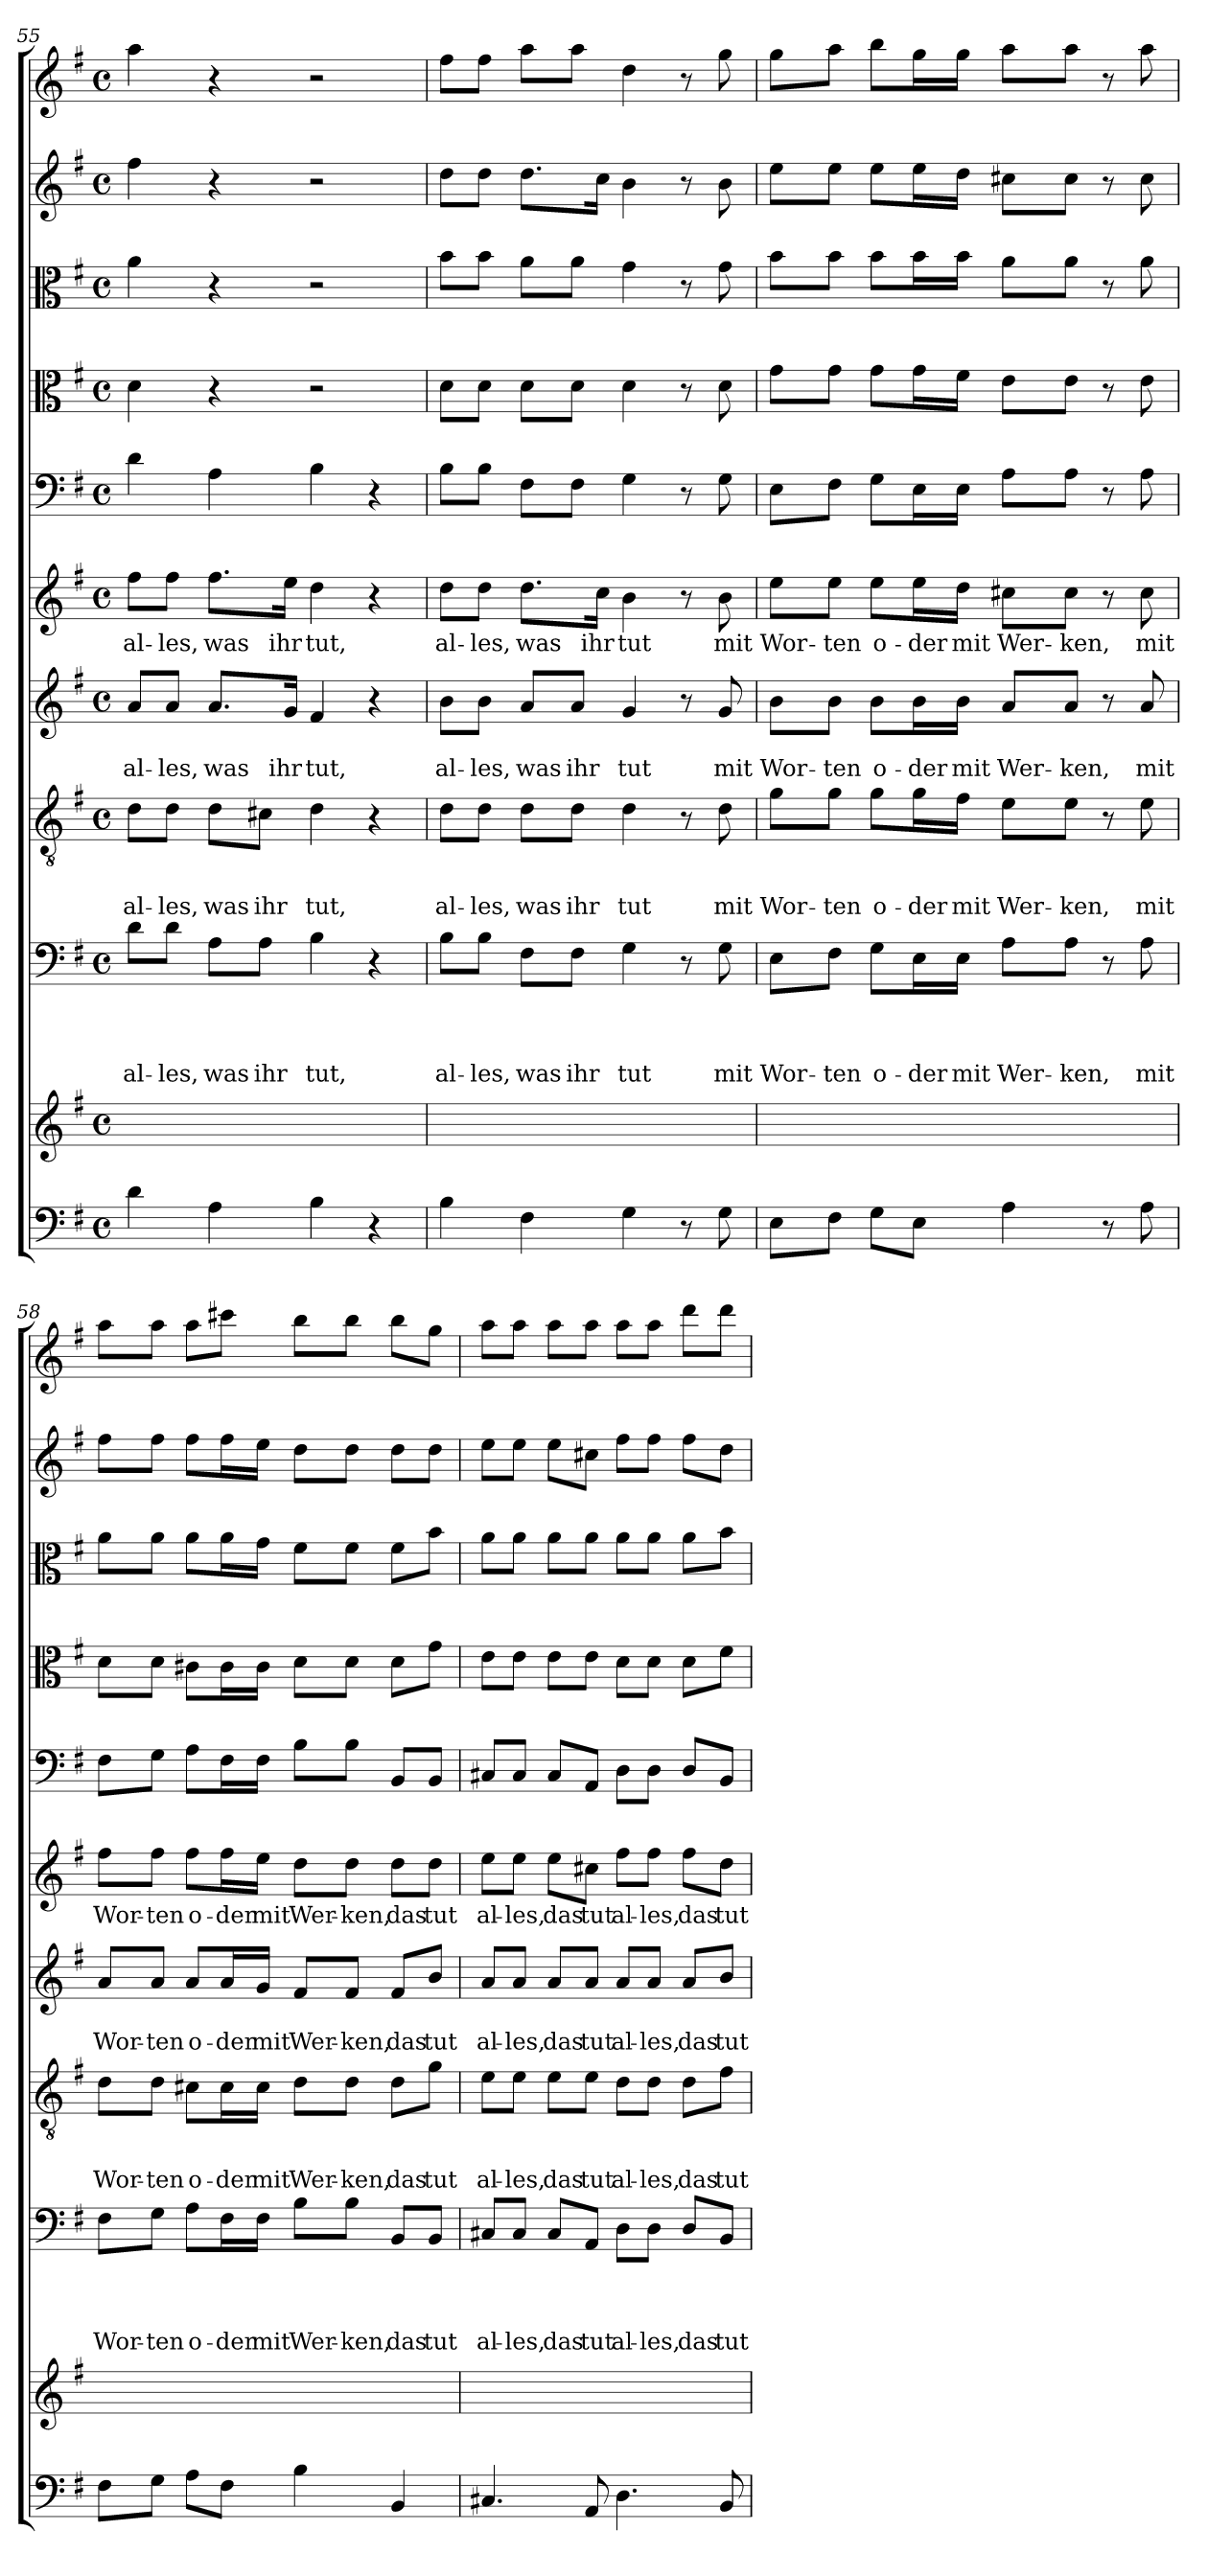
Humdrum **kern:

**kern	**kern	**kern	**text	**text	**text	**text	**kern	**text	**text	**text	**kern	**text	**text	**kern	**text	**kern	**kern	**kern	**kern	**kern
*part11	*part10	*part9	*part9	*part9	*part9	*part9	*part8	*part8	*part8	*part8	*part7	*part7	*part7	*part6	*part6	*part5	*part4	*part3	*part2	*part1
*staff11	*staff10	*staff9	*staff9	*staff9	*staff9	*staff9	*staff8	*staff8	*staff8	*staff8	*staff7	*staff7	*staff7	*staff6	*staff6	*staff5	*staff4	*staff3	*staff2	*staff1
*clefF4	*clefG2	*clefF4	*	*	*	*	*clefGv2	*	*	*	*clefG2	*	*	*clefG2	*	*clefF4	*clefC3	*clefC3	*clefG2	*clefG2
*k[f#]	*k[f#]	*k[f#]	*	*	*	*	*k[f#]	*	*	*	*k[f#]	*	*	*k[f#]	*	*k[f#]	*k[f#]	*k[f#]	*k[f#]	*k[f#]
*G:	*G:	*G:	*	*	*	*	*G:	*	*	*	*G:	*	*	*G:	*	*G:	*G:	*G:	*G:	*G:
*M4/4	*M4/4	*M4/4	*	*	*	*	*M4/4	*	*	*	*M4/4	*	*	*M4/4	*	*M4/4	*M4/4	*M4/4	*M4/4	*M4/4
*met(c)	*met(c)	*met(c)	*	*	*	*	*met(c)	*	*	*	*met(c)	*	*	*met(c)	*	*met(c)	*met(c)	*met(c)	*met(c)	*met(c)
=55	=55	=55	=55	=55	=55	=55	=55	=55	=55	=55	=55	=55	=55	=55	=55	=55	=55	=55	=55	=55
!	!	!	!	!	!	!LO:LY:b	!	!	!	!LO:LY:b	!	!	!LO:LY:b	!	!LO:LY:b	!	!	!	!	!
4d\	1ryy	8d\L	.	.	.	al-	8d\L	.	.	al-	8a/L	.	al-	8ff#\L	al-	4d\	4d\	4a\	4ff#\	4aa\
!	!	!	!	!	!	!LO:LY:b	!	!	!	!LO:LY:b	!	!	!LO:LY:b	!	!LO:LY:b	!	!	!	!	!
.	.	8d\J	.	.	.	-les,	8d\J	.	.	-les,	8a/J	.	-les,	8ff#\J	-les,	.	.	.	.	.
!	!	!	!	!	!	!LO:LY:b	!	!	!	!LO:LY:b	!	!	!LO:LY:b	!	!LO:LY:b	!	!	!	!	!
4A\	.	8A\L	.	.	.	was	8d\L	.	.	was	8.a/L	.	was	8.ff#\L	was	4A\	4r	4r	4r	4r
!	!	!	!	!	!	!LO:LY:b	!	!	!	!LO:LY:b	!	!	!	!	!	!	!	!	!	!
.	.	8A\J	.	.	.	ihr	8c#X\J	.	.	ihr	.	.	.	.	.	.	.	.	.	.
!	!	!	!	!	!	!	!	!	!	!	!	!	!LO:LY:b	!	!LO:LY:b	!	!	!	!	!
.	.	.	.	.	.	.	.	.	.	.	16g/Jk	.	ihr	16ee\Jk	ihr	.	.	.	.	.
!	!	!	!	!	!	!LO:LY:b	!	!	!	!LO:LY:b	!	!	!LO:LY:b	!	!LO:LY:b	!	!	!	!	!
4B\	.	4B\	.	.	.	tut,	4d\	.	.	tut,	4f#/	.	tut,	4dd\	tut,	4B\	2r	2r	2r	2r
4r	.	4r	.	.	.	.	4r	.	.	.	4r	.	.	4r	.	4r	.	.	.	.
=56	=56	=56	=56	=56	=56	=56	=56	=56	=56	=56	=56	=56	=56	=56	=56	=56	=56	=56	=56	=56
!	!	!	!	!	!	!LO:LY:b	!	!	!	!LO:LY:b	!	!	!LO:LY:b	!	!LO:LY:b	!	!	!	!	!
4B\	1ryy	8B\L	.	.	.	al-	8d\L	.	.	al-	8b\L	.	al-	8dd\L	al-	8B\L	8d\L	8b\L	8dd\L	8ff#\L
!	!	!	!	!	!	!LO:LY:b	!	!	!	!LO:LY:b	!	!	!LO:LY:b	!	!LO:LY:b	!	!	!	!	!
.	.	8B\J	.	.	.	-les,	8d\J	.	.	-les,	8b\J	.	-les,	8dd\J	-les,	8B\J	8d\J	8b\J	8dd\J	8ff#\J
!	!	!	!	!	!	!LO:LY:b	!	!	!	!LO:LY:b	!	!	!LO:LY:b	!	!LO:LY:b	!	!	!	!	!
4F#\	.	8F#\L	.	.	.	was	8d\L	.	.	was	8a/L	.	was	8.dd\L	was	8F#\L	8d\L	8a\L	8.dd\L	8aa\L
!	!	!	!	!	!	!LO:LY:b	!	!	!	!LO:LY:b	!	!	!LO:LY:b	!	!	!	!	!	!	!
.	.	8F#\J	.	.	.	ihr	8d\J	.	.	ihr	8a/J	.	ihr	.	.	8F#\J	8d\J	8a\J	.	8aa\J
!	!	!	!	!	!	!	!	!	!	!	!	!	!	!	!LO:LY:b	!	!	!	!	!
.	.	.	.	.	.	.	.	.	.	.	.	.	.	16cc\Jk	ihr	.	.	.	16cc\Jk	.
!	!	!	!	!	!	!LO:LY:b	!	!	!	!LO:LY:b	!	!	!LO:LY:b	!	!LO:LY:b	!	!	!	!	!
4G\	.	4G\	.	.	.	tut	4d\	.	.	tut	4g/	.	tut	4b\	tut	4G\	4d\	4g\	4b\	4dd\
8r	.	8r	.	.	.	.	8r	.	.	.	8r	.	.	8r	.	8r	8r	8r	8r	8r
!	!	!	!	!	!	!LO:LY:b	!	!	!	!LO:LY:b	!	!	!LO:LY:b	!	!LO:LY:b	!	!	!	!	!
8G\	.	8G\	.	.	.	mit	8d\	.	.	mit	8g/	.	mit	8b\	mit	8G\	8d\	8g\	8b\	8gg\
=57	=57	=57	=57	=57	=57	=57	=57	=57	=57	=57	=57	=57	=57	=57	=57	=57	=57	=57	=57	=57
!	!	!	!	!	!	!LO:LY:b	!	!	!	!LO:LY:b	!	!	!LO:LY:b	!	!LO:LY:b	!	!	!	!	!
8E\L	1ryy	8E\L	.	.	.	Wor-	8g\L	.	.	Wor-	8b\L	.	Wor-	8ee\L	Wor-	8E\L	8g\L	8b\L	8ee\L	8gg\L
!	!	!	!	!	!	!LO:LY:b	!	!	!	!LO:LY:b	!	!	!LO:LY:b	!	!LO:LY:b	!	!	!	!	!
8F#\J	.	8F#\J	.	.	.	-ten	8g\J	.	.	-ten	8b\J	.	-ten	8ee\J	-ten	8F#\J	8g\J	8b\J	8ee\J	8aa\J
!	!	!	!	!	!	!LO:LY:b	!	!	!	!LO:LY:b	!	!	!LO:LY:b	!	!LO:LY:b	!	!	!	!	!
8G\L	.	8G\L	.	.	.	o-	8g\L	.	.	o-	8b\L	.	o-	8ee\L	o-	8G\L	8g\L	8b\L	8ee\L	8bb\L
!	!	!	!	!	!	!LO:LY:b	!	!	!	!LO:LY:b	!	!	!LO:LY:b	!	!LO:LY:b	!	!	!	!	!
8E\J	.	16E\L	.	.	.	-der	16g\L	.	.	-der	16b\L	.	-der	16ee\L	-der	16E\L	16g\L	16b\L	16ee\L	16gg\L
!	!	!	!	!	!	!LO:LY:b	!	!	!	!LO:LY:b	!	!	!LO:LY:b	!	!LO:LY:b	!	!	!	!	!
.	.	16E\JJ	.	.	.	mit	16f#\JJ	.	.	mit	16b\JJ	.	mit	16dd\JJ	mit	16E\JJ	16f#\JJ	16b\JJ	16dd\JJ	16gg\JJ
!	!	!	!	!	!	!LO:LY:b	!	!	!	!LO:LY:b	!	!	!LO:LY:b	!	!LO:LY:b	!	!	!	!	!
4A\	.	8A\L	.	.	.	Wer-	8e\L	.	.	Wer-	8a/L	.	Wer-	8cc#X\L	Wer-	8A\L	8e\L	8a\L	8cc#X\L	8aa\L
!	!	!	!	!	!	!LO:LY:b	!	!	!	!LO:LY:b	!	!	!LO:LY:b	!	!LO:LY:b	!	!	!	!	!
.	.	8A\J	.	.	.	-ken,	8e\J	.	.	-ken,	8a/J	.	-ken,	8cc#\J	-ken,	8A\J	8e\J	8a\J	8cc#\J	8aa\J
8r	.	8r	.	.	.	.	8r	.	.	.	8r	.	.	8r	.	8r	8r	8r	8r	8r
!	!	!	!	!	!	!LO:LY:b	!	!	!	!LO:LY:b	!	!	!LO:LY:b	!	!LO:LY:b	!	!	!	!	!
8A\	.	8A\	.	.	.	mit	8e\	.	.	mit	8a/	.	mit	8cc#\	mit	8A\	8e\	8a\	8cc#\	8aa\
=58	=58	=58	=58	=58	=58	=58	=58	=58	=58	=58	=58	=58	=58	=58	=58	=58	=58	=58	=58	=58
!	!	!	!	!	!	!LO:LY:b	!	!	!	!LO:LY:b	!	!	!LO:LY:b	!	!LO:LY:b	!	!	!	!	!
8F#\L	1ryy	8F#\L	.	.	.	Wor-	8d\L	.	.	Wor-	8a/L	.	Wor-	8ff#\L	Wor-	8F#\L	8d\L	8a\L	8ff#\L	8aa\L
!	!	!	!	!	!	!LO:LY:b	!	!	!	!LO:LY:b	!	!	!LO:LY:b	!	!LO:LY:b	!	!	!	!	!
8G\J	.	8G\J	.	.	.	-ten	8d\J	.	.	-ten	8a/J	.	-ten	8ff#\J	-ten	8G\J	8d\J	8a\J	8ff#\J	8aa\J
!	!	!	!	!	!	!LO:LY:b	!	!	!	!LO:LY:b	!	!	!LO:LY:b	!	!LO:LY:b	!	!	!	!	!
8A\L	.	8A\L	.	.	.	o-	8c#X\L	.	.	o-	8a/L	.	o-	8ff#\L	o-	8A\L	8c#X\L	8a\L	8ff#\L	8aa\L
!	!	!	!	!	!	!LO:LY:b	!	!	!	!LO:LY:b	!	!	!LO:LY:b	!	!LO:LY:b	!	!	!	!	!
8F#\J	.	16F#\L	.	.	.	-der	16c#\L	.	.	-der	16a/L	.	-der	16ff#\L	-der	16F#\L	16c#\L	16a\L	16ff#\L	8ccc#X\J
!	!	!	!	!	!	!LO:LY:b	!	!	!	!LO:LY:b	!	!	!LO:LY:b	!	!LO:LY:b	!	!	!	!	!
.	.	16F#\JJ	.	.	.	mit	16c#\JJ	.	.	mit	16g/JJ	.	mit	16ee\JJ	mit	16F#\JJ	16c#\JJ	16g\JJ	16ee\JJ	.
!	!	!	!	!	!	!LO:LY:b	!	!	!	!LO:LY:b	!	!	!LO:LY:b	!	!LO:LY:b	!	!	!	!	!
4B\	.	8B\L	.	.	.	Wer-	8d\L	.	.	Wer-	8f#/L	.	Wer-	8dd\L	Wer-	8B\L	8d\L	8f#\L	8dd\L	8bb\L
!	!	!	!	!	!	!LO:LY:b	!	!	!	!LO:LY:b	!	!	!LO:LY:b	!	!LO:LY:b	!	!	!	!	!
.	.	8B\J	.	.	.	-ken,	8d\J	.	.	-ken,	8f#/J	.	-ken,	8dd\J	-ken,	8B\J	8d\J	8f#\J	8dd\J	8bb\J
!	!	!	!	!	!	!LO:LY:b	!	!	!	!LO:LY:b	!	!	!LO:LY:b	!	!LO:LY:b	!	!	!	!	!
4BB/	.	8BB/L	.	.	.	das	8d\L	.	.	das	8f#/L	.	das	8dd\L	das	8BB/L	8d\L	8f#\L	8dd\L	8bb\L
!	!	!	!	!	!	!LO:LY:b	!	!	!	!LO:LY:b	!	!	!LO:LY:b	!	!LO:LY:b	!	!	!	!	!
.	.	8BB/J	.	.	.	tut	8g\J	.	.	tut	8b/J	.	tut	8dd\J	tut	8BB/J	8g\J	8b\J	8dd\J	8gg\J
!!LO:PB:g=z
=59	=59	=59	=59	=59	=59	=59	=59	=59	=59	=59	=59	=59	=59	=59	=59	=59	=59	=59	=59	=59
!	!	!	!	!	!	!LO:LY:b	!	!	!	!LO:LY:b	!	!	!LO:LY:b	!	!LO:LY:b	!	!	!	!	!
4.C#X/	1ryy	8C#X/L	.	.	.	al-	8e\L	.	.	al-	8a/L	.	al-	8ee\L	al-	8C#X/L	8e\L	8a\L	8ee\L	8aa\L
!	!	!	!	!	!	!LO:LY:b	!	!	!	!LO:LY:b	!	!	!LO:LY:b	!	!LO:LY:b	!	!	!	!	!
.	.	8C#/J	.	.	.	-les,	8e\J	.	.	-les,	8a/J	.	-les,	8ee\J	-les,	8C#/J	8e\J	8a\J	8ee\J	8aa\J
!	!	!	!	!	!	!LO:LY:b	!	!	!	!LO:LY:b	!	!	!LO:LY:b	!	!LO:LY:b	!	!	!	!	!
.	.	8C#/L	.	.	.	das	8e\L	.	.	das	8a/L	.	das	8ee\L	das	8C#/L	8e\L	8a\L	8ee\L	8aa\L
!	!	!	!	!	!	!LO:LY:b	!	!	!	!LO:LY:b	!	!	!LO:LY:b	!	!LO:LY:b	!	!	!	!	!
8AA/	.	8AA/J	.	.	.	tut	8e\J	.	.	tut	8a/J	.	tut	8cc#X\J	tut	8AA/J	8e\J	8a\J	8cc#X\J	8aa\J
!	!	!	!	!	!	!LO:LY:b	!	!	!	!LO:LY:b	!	!	!LO:LY:b	!	!LO:LY:b	!	!	!	!	!
4.D\	.	8D\L	.	.	.	al-	8d\L	.	.	al-	8a/L	.	al-	8ff#\L	al-	8D\L	8d\L	8a\L	8ff#\L	8aa\L
!	!	!	!	!	!	!LO:LY:b	!	!	!	!LO:LY:b	!	!	!LO:LY:b	!	!LO:LY:b	!	!	!	!	!
.	.	8D\J	.	.	.	-les,	8d\J	.	.	-les,	8a/J	.	-les,	8ff#\J	-les,	8D\J	8d\J	8a\J	8ff#\J	8aa\J
!	!	!	!	!	!	!LO:LY:b	!	!	!	!LO:LY:b	!	!	!LO:LY:b	!	!LO:LY:b	!	!	!	!	!
.	.	8D/L	.	.	.	das	8d\L	.	.	das	8a/L	.	das	8ff#\L	das	8D/L	8d\L	8a\L	8ff#\L	8ddd\L
!	!	!	!	!	!	!LO:LY:b	!	!	!	!LO:LY:b	!	!	!LO:LY:b	!	!LO:LY:b	!	!	!	!	!
8BB/	.	8BB/J	.	.	.	tut	8f#\J	.	.	tut	8b/J	.	tut	8dd\J	tut	8BB/J	8f#\J	8b\J	8dd\J	8ddd\J
=	=	=	=	=	=	=	=	=	=	=	=	=	=	=	=	=	=	=	=	=
*-	*-	*-	*-	*-	*-	*-	*-	*-	*-	*-	*-	*-	*-	*-	*-	*-	*-	*-	*-	*-
